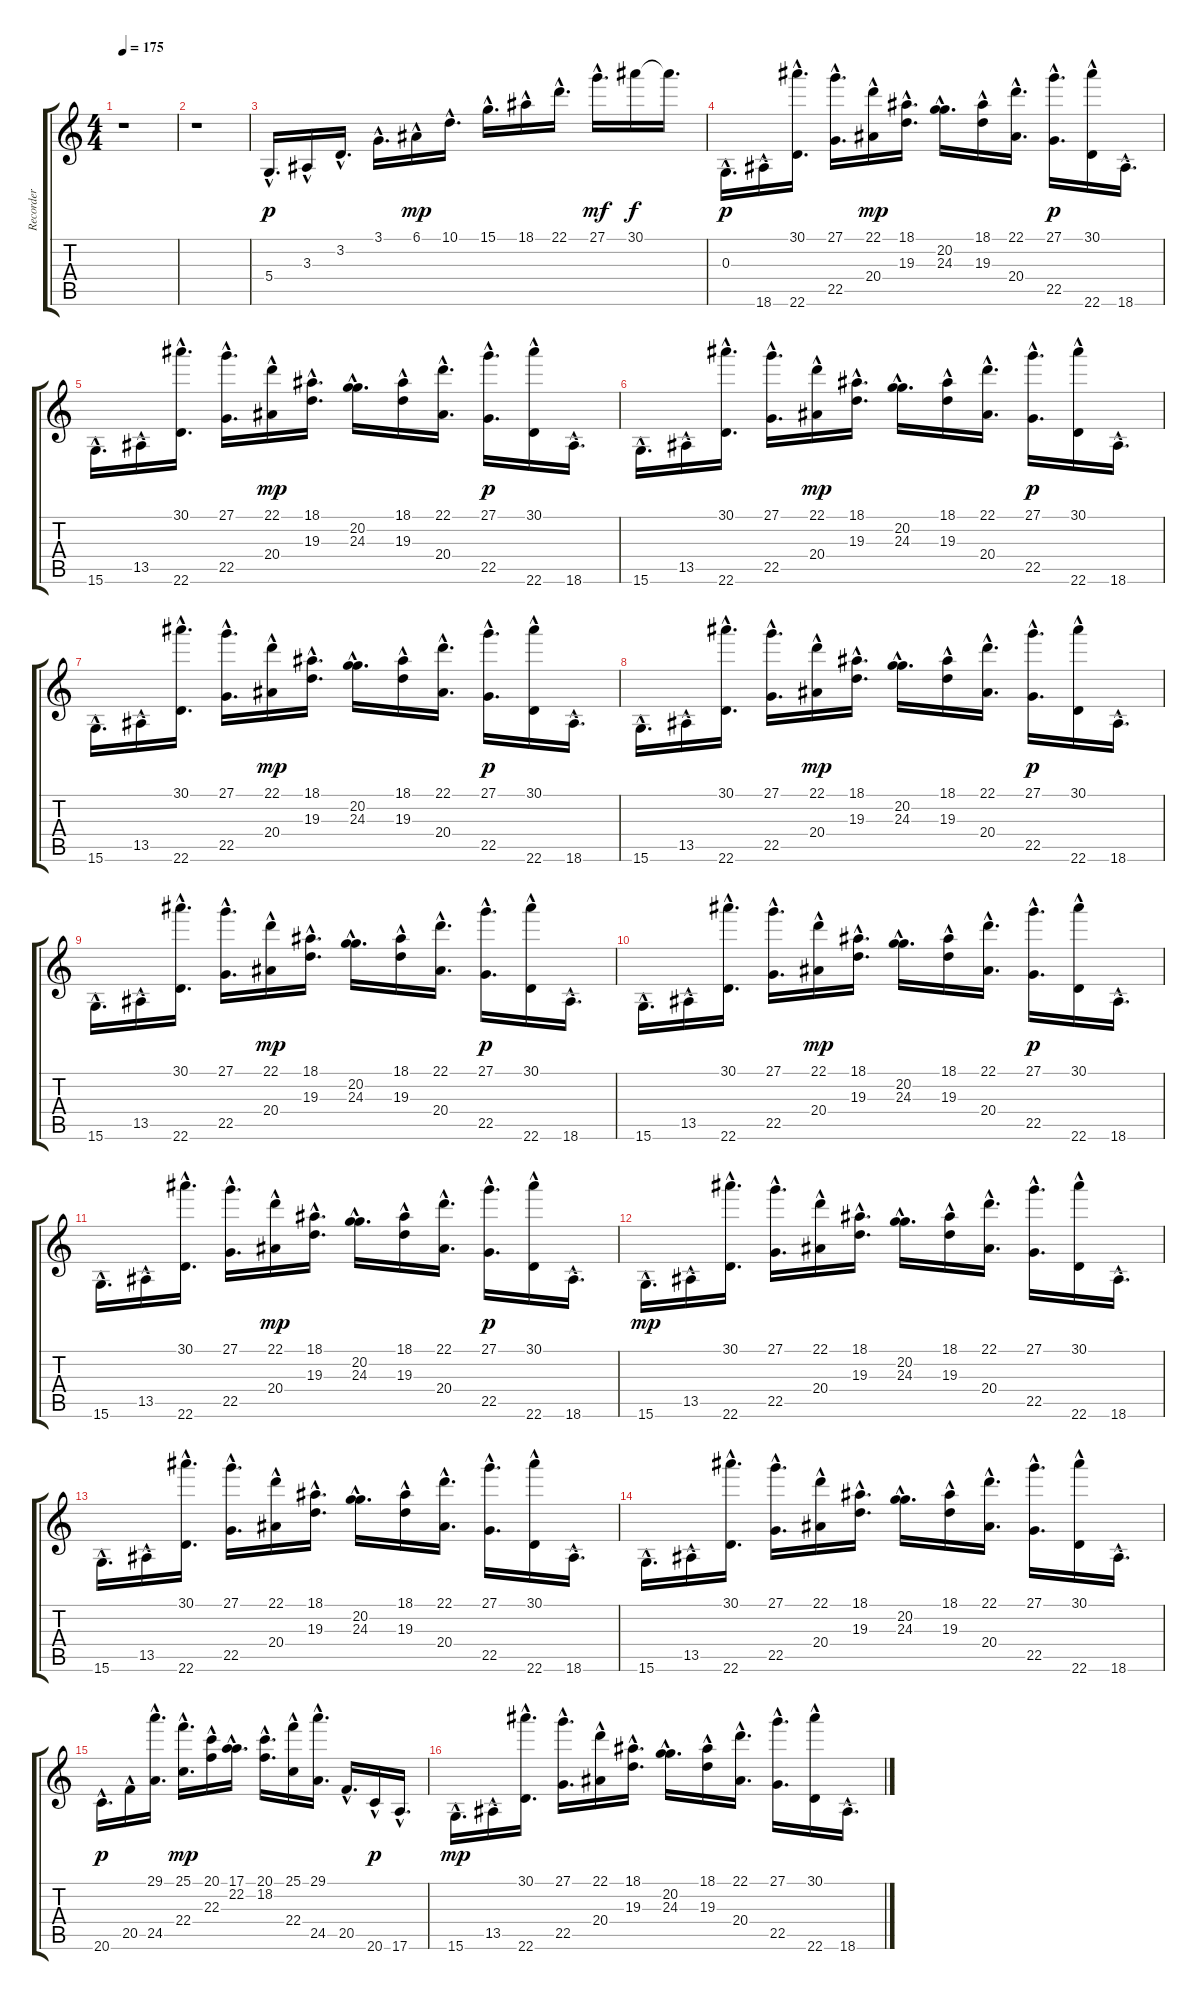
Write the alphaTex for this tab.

\track ("Recorder" "Recorder") {instrument ocarina}
\staff {score tabs}
\tuning (E4 B3 G3 D3 A2 E2) {hide}
\ts (4 4)
\tempo 175
\clef g2
\ks c
r.1{dy p instrument ocarina} |
r.1 |
5.4{hac}.16{d} 3.3{hac}.16 3.2{hac}.16{d} 3.1{hac}.16{d} 6.1{hac}.16{dy mp} 10.1{hac}.16{d} 15.1{hac}.16{d} 18.1{hac}.16 22.1{hac}.16{d} 27.1{hac}.16{d dy mf} 30.1.16{dy f} 30.1{t}.16{d} |
0.3{hac}.16{d dy p} 18.6{hac}.16 (30.1{hac} 22.6{hac}).16{d} (27.1{hac} 22.5{hac}).16{d} (22.1{hac} 20.4{hac}).16{dy mp} (18.1{hac} 19.3{hac}).16{d} (20.2{hac} 24.3{hac}).16{d} (18.1{hac} 19.3{hac}).16 (22.1{hac} 20.4{hac}).16{d} (27.1{hac} 22.5{hac}).16{d dy p} (30.1{hac} 22.6{hac}).16 18.6{hac}.16{d} |
15.6{hac}.16{d} 13.5{hac}.16 (30.1{hac} 22.6{hac}).16{d} (27.1{hac} 22.5{hac}).16{d} (22.1{hac} 20.4{hac}).16{dy mp} (18.1{hac} 19.3{hac}).16{d} (20.2{hac} 24.3{hac}).16{d} (18.1{hac} 19.3{hac}).16 (22.1{hac} 20.4{hac}).16{d} (27.1{hac} 22.5{hac}).16{d dy p} (30.1{hac} 22.6{hac}).16 18.6{hac}.16{d} |
15.6{hac}.16{d} 13.5{hac}.16 (30.1{hac} 22.6{hac}).16{d} (27.1{hac} 22.5{hac}).16{d} (22.1{hac} 20.4{hac}).16{dy mp} (18.1{hac} 19.3{hac}).16{d} (20.2{hac} 24.3{hac}).16{d} (18.1{hac} 19.3{hac}).16 (22.1{hac} 20.4{hac}).16{d} (27.1{hac} 22.5{hac}).16{d dy p} (30.1{hac} 22.6{hac}).16 18.6{hac}.16{d} |
15.6{hac}.16{d} 13.5{hac}.16 (30.1{hac} 22.6{hac}).16{d} (27.1{hac} 22.5{hac}).16{d} (22.1{hac} 20.4{hac}).16{dy mp} (18.1{hac} 19.3{hac}).16{d} (20.2{hac} 24.3{hac}).16{d} (18.1{hac} 19.3{hac}).16 (22.1{hac} 20.4{hac}).16{d} (27.1{hac} 22.5{hac}).16{d dy p} (30.1{hac} 22.6{hac}).16 18.6{hac}.16{d} |
15.6{hac}.16{d} 13.5{hac}.16 (30.1{hac} 22.6{hac}).16{d} (27.1{hac} 22.5{hac}).16{d} (22.1{hac} 20.4{hac}).16{dy mp} (18.1{hac} 19.3{hac}).16{d} (20.2{hac} 24.3{hac}).16{d} (18.1{hac} 19.3{hac}).16 (22.1{hac} 20.4{hac}).16{d} (27.1{hac} 22.5{hac}).16{d dy p} (30.1{hac} 22.6{hac}).16 18.6{hac}.16{d} |
15.6{hac}.16{d} 13.5{hac}.16 (30.1{hac} 22.6{hac}).16{d} (27.1{hac} 22.5{hac}).16{d} (22.1{hac} 20.4{hac}).16{dy mp} (18.1{hac} 19.3{hac}).16{d} (20.2{hac} 24.3{hac}).16{d} (18.1{hac} 19.3{hac}).16 (22.1{hac} 20.4{hac}).16{d} (27.1{hac} 22.5{hac}).16{d dy p} (30.1{hac} 22.6{hac}).16 18.6{hac}.16{d} |
15.6{hac}.16{d} 13.5{hac}.16 (30.1{hac} 22.6{hac}).16{d} (27.1{hac} 22.5{hac}).16{d} (22.1{hac} 20.4{hac}).16{dy mp} (18.1{hac} 19.3{hac}).16{d} (20.2{hac} 24.3{hac}).16{d} (18.1{hac} 19.3{hac}).16 (22.1{hac} 20.4{hac}).16{d} (27.1{hac} 22.5{hac}).16{d dy p} (30.1{hac} 22.6{hac}).16 18.6{hac}.16{d} |
15.6{hac}.16{d} 13.5{hac}.16 (30.1{hac} 22.6{hac}).16{d} (27.1{hac} 22.5{hac}).16{d} (22.1{hac} 20.4{hac}).16{dy mp} (18.1{hac} 19.3{hac}).16{d} (20.2{hac} 24.3{hac}).16{d} (18.1{hac} 19.3{hac}).16 (22.1{hac} 20.4{hac}).16{d} (27.1{hac} 22.5{hac}).16{d dy p} (30.1{hac} 22.6{hac}).16 18.6{hac}.16{d} |
15.6{hac}.16{d dy mp} 13.5{hac}.16 (30.1{hac} 22.6{hac}).16{d} (27.1{hac} 22.5{hac}).16{d} (22.1{hac} 20.4{hac}).16 (18.1{hac} 19.3{hac}).16{d} (20.2{hac} 24.3{hac}).16{d} (18.1{hac} 19.3{hac}).16 (22.1{hac} 20.4{hac}).16{d} (27.1{hac} 22.5{hac}).16{d} (30.1{hac} 22.6{hac}).16 18.6{hac}.16{d} |
15.6{hac}.16{d} 13.5{hac}.16 (30.1{hac} 22.6{hac}).16{d} (27.1{hac} 22.5{hac}).16{d} (22.1{hac} 20.4{hac}).16 (18.1{hac} 19.3{hac}).16{d} (20.2{hac} 24.3{hac}).16{d} (18.1{hac} 19.3{hac}).16 (22.1{hac} 20.4{hac}).16{d} (27.1{hac} 22.5{hac}).16{d} (30.1{hac} 22.6{hac}).16 18.6{hac}.16{d} |
15.6{hac}.16{d} 13.5{hac}.16 (30.1{hac} 22.6{hac}).16{d} (27.1{hac} 22.5{hac}).16{d} (22.1{hac} 20.4{hac}).16 (18.1{hac} 19.3{hac}).16{d} (20.2{hac} 24.3{hac}).16{d} (18.1{hac} 19.3{hac}).16 (22.1{hac} 20.4{hac}).16{d} (27.1{hac} 22.5{hac}).16{d} (30.1{hac} 22.6{hac}).16 18.6{hac}.16{d} |
20.6{hac}.16{d dy p} 20.5{hac}.16 (29.1{hac} 24.5{hac}).16{d} (25.1{hac} 22.4{hac}).16{d dy mp} (20.1{hac} 22.3{hac}).16 (17.1{hac} 22.2{hac}).16{d} (20.1{hac} 18.2{hac}).16{d} (25.1{hac} 22.4{hac}).16 (29.1{hac} 24.5{hac}).16{d} 20.5{hac}.16{d} 20.6{hac}.16{dy p} 17.6{hac}.16{d} |
15.6{hac}.16{d dy mp} 13.5{hac}.16 (30.1{hac} 22.6{hac}).16{d} (27.1{hac} 22.5{hac}).16{d} (22.1{hac} 20.4{hac}).16 (18.1{hac} 19.3{hac}).16{d} (20.2{hac} 24.3{hac}).16{d} (18.1{hac} 19.3{hac}).16 (22.1{hac} 20.4{hac}).16{d} (27.1{hac} 22.5{hac}).16{d} (30.1{hac} 22.6{hac}).16 18.6{hac}.16{d}
